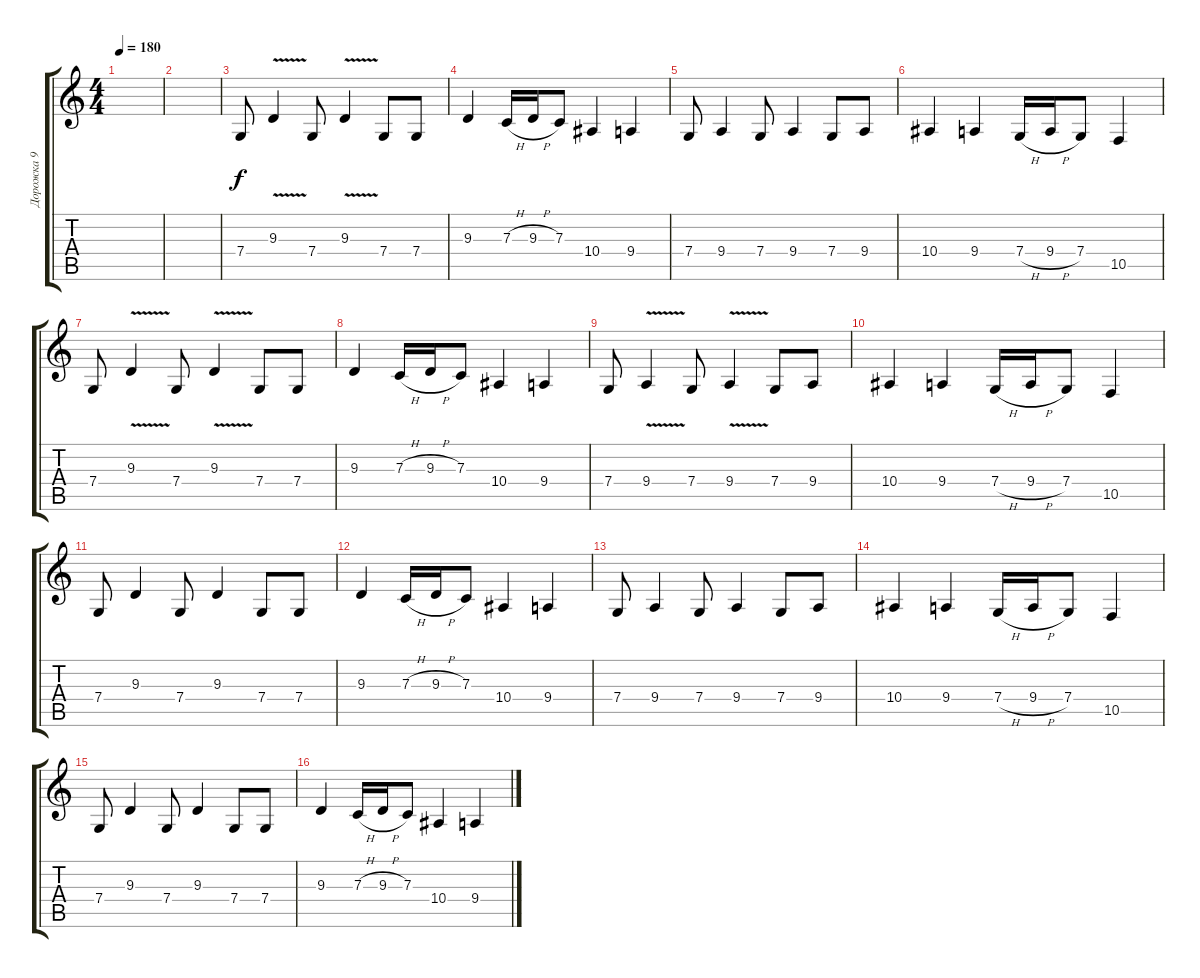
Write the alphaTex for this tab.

\track ("Дорожка 9" "Дорожка 9") {instrument stringensemble1}
\staff {score tabs}
\tuning (D4 A3 F3 C3 G2 D2) {hide}
\ts (4 4)
\tempo 180
\clef g2
\ks c
|
|
7.4.8 9.3{v}.4 7.4.8 9.3{v}.4 7.4.8 7.4.8 |
9.3.4 7.3{h}.16 9.3{h}.16 7.3.8 10.4.4 9.4.4 |
7.4.8 9.4.4 7.4.8 9.4.4 7.4.8 9.4.8 |
10.4.4 9.4.4 7.4{h}.16 9.4{h}.16 7.4.8 10.5.4 |
7.4.8 9.3{v}.4 7.4.8 9.3{v}.4 7.4.8 7.4.8 |
9.3.4 7.3{h}.16 9.3{h}.16 7.3.8 10.4.4 9.4.4 |
7.4.8 9.4{v}.4 7.4.8 9.4{v}.4 7.4.8 9.4.8 |
10.4.4 9.4.4 7.4{h}.16 9.4{h}.16 7.4.8 10.5.4 |
7.4.8 9.3.4 7.4.8 9.3.4 7.4.8 7.4.8 |
9.3.4 7.3{h}.16 9.3{h}.16 7.3.8 10.4.4 9.4.4 |
7.4.8 9.4.4 7.4.8 9.4.4 7.4.8 9.4.8 |
10.4.4 9.4.4 7.4{h}.16 9.4{h}.16 7.4.8 10.5.4 |
7.4.8 9.3.4 7.4.8 9.3.4 7.4.8 7.4.8 |
9.3.4 7.3{h}.16 9.3{h}.16 7.3.8 10.4.4 9.4.4
